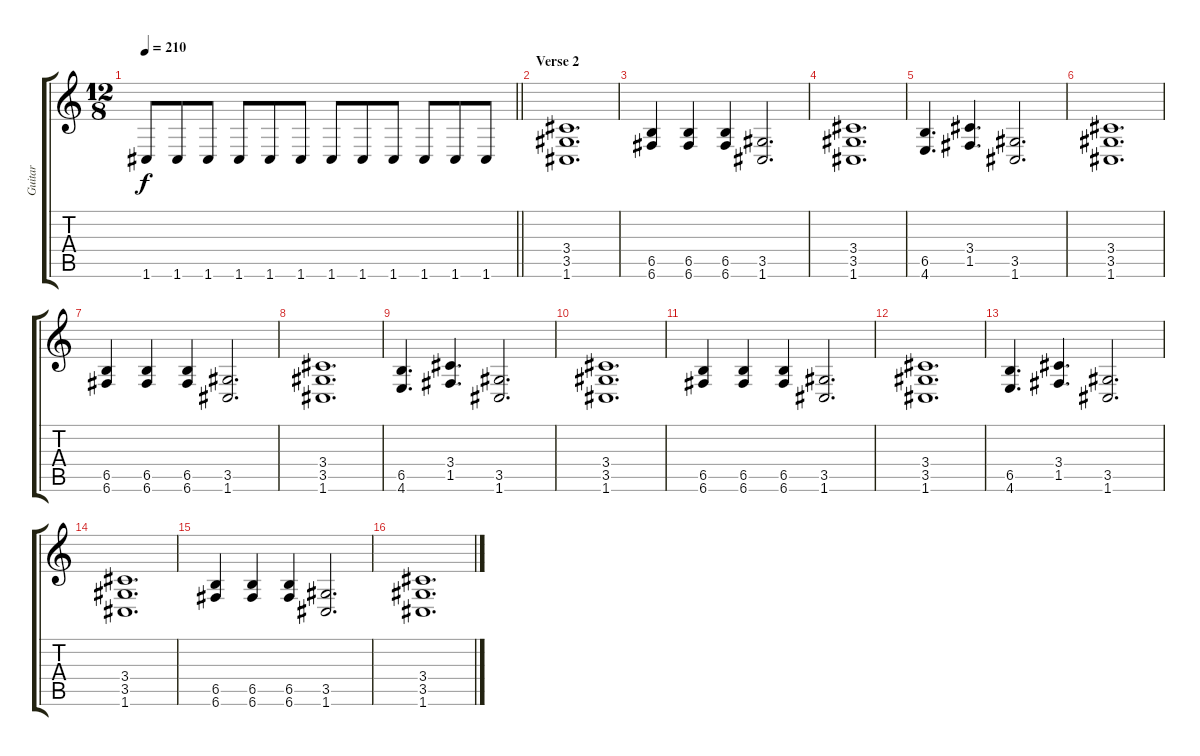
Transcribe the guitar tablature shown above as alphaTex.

\track ("Guitar" "Guitar") {instrument distortionguitar}
\staff {score tabs}
\tuning (C4 G3 Eb3 Bb2 F2 C2) {hide}
\ts (12 8)
\tempo 210
\clef g2
\barLineRight lightlight
\ks c
1.6.8{dy f} 1.6.8 1.6.8 1.6.8 1.6.8 1.6.8 1.6.8 1.6.8 1.6.8 1.6.8 1.6.8 1.6.8 |
\section ("" "Verse 2")
(3.4 3.5 1.6).1{d} |
(6.5 6.6).4 (6.5 6.6).4 (6.5 6.6).4 (3.5 1.6).2{d} |
(3.4 3.5 1.6).1{d} |
(6.5 4.6).4{d} (3.4 1.5).4{d} (3.5 1.6).2{d} |
(3.4 3.5 1.6).1{d} |
(6.5 6.6).4 (6.5 6.6).4 (6.5 6.6).4 (3.5 1.6).2{d} |
(3.4 3.5 1.6).1{d} |
(6.5 4.6).4{d} (3.4 1.5).4{d} (3.5 1.6).2{d} |
(3.4 3.5 1.6).1{d} |
(6.5 6.6).4 (6.5 6.6).4 (6.5 6.6).4 (3.5 1.6).2{d} |
(3.4 3.5 1.6).1{d} |
(6.5 4.6).4{d} (3.4 1.5).4{d} (3.5 1.6).2{d} |
(3.4 3.5 1.6).1{d} |
(6.5 6.6).4 (6.5 6.6).4 (6.5 6.6).4 (3.5 1.6).2{d} |
(3.4 3.5 1.6).1{d}
